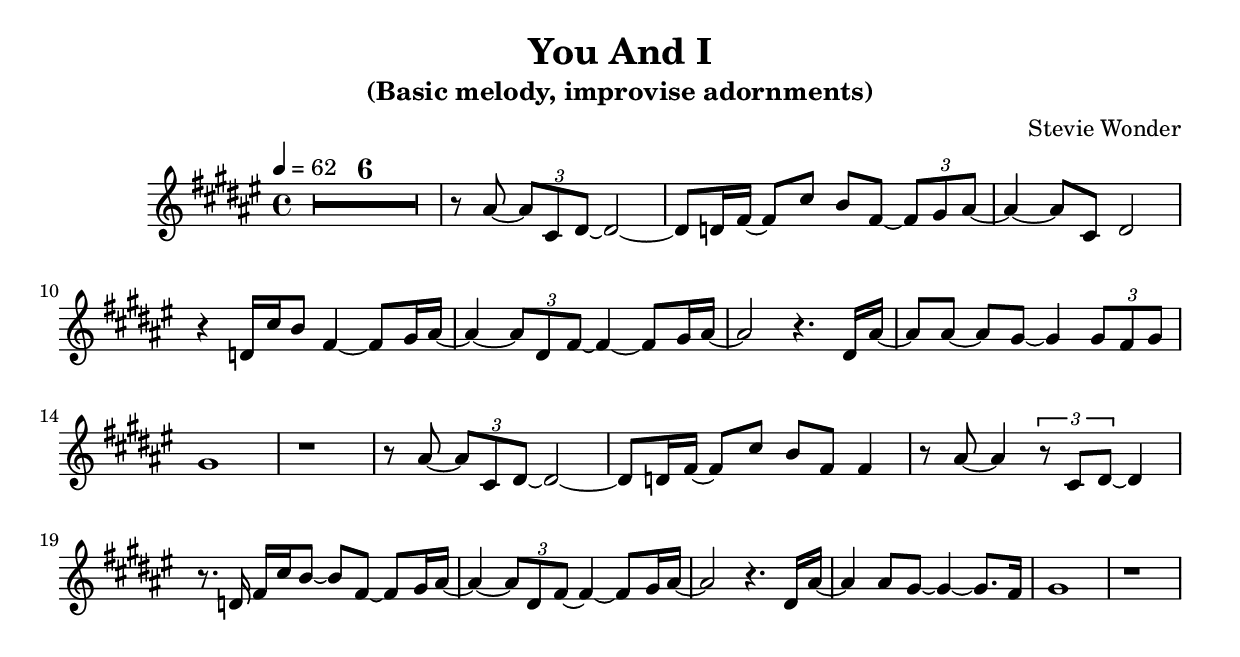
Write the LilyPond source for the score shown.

\version "2.16.0"

\header {
  title    = "You And I"
  subtitle = "(Basic melody, improvise adornments)"
  composer = "Stevie Wonder"
}

melody = \relative c'' {
  \clef treble
  \key fis \major
  \time 4/4
  \tempo 4 = 62

  \compressFullBarRests
  \override MultiMeasureRest #'expand-limit = #5

  % --- Introduction -----------------------------------------------------------

  % 1 ~ 0:00
  R1*6 |


  % --- First Verse ------------------------------------------------------------

  % 7 ~ 0:24
  r8 ais ~ \times 2/3 { ais cis,  dis ~ } dis2 ~ |

  % 8 ~ 0:28
  dis8 d16 fis ~ fis8 cis' b fis ~ \times 2/3 { fis gis ais ~ } |

  % 9 ~ 0:32
  ais4 ~ ais8 cis,8 dis2 ~ |

  % 10 ~ 0:35
  r4 d16 cis' b8 ~ fis4 ~ fis8 gis16 ais ~ |

  % 11 ~ 0:39
  ais4 ~ \times 2/3 { ais8 dis, fis ~ } fis4 ~ fis8 gis16 ais ~ |

  % 12 ~ 0:43
  ais2 r4. dis,16 ais' ~ |

  % 13 ~ 0:47
  ais8[ ais] ~ ais gis ~ gis4 \times 2/3 { gis8 fis gis } |

  % 14 ~ 0:51
  gis1 |

  % 15 ~ 0:55
  r1 |


  % --- Second Verse -----------------------------------------------------------


  % 16 ~ 0:59
  r8 ais8 ~ \times 2/3 { ais cis,  dis ~ } dis2 ~ |

  % 17 ~ 1:03
  dis8 d16 fis ~ fis8 cis' b fis fis4 |

  % 18 ~ 1:06
  r8 ais ~ ais4 \times 2/3 { r8 cis, dis8 ~ } dis4 ~ |

  % 19 ~ 1:10
  r8. d16 fis cis' b8 ~ b8 fis ~ fis8 gis16 ais ~ |

  % 20 ~ 1:14
  ais4 ~ \times 2/3 { ais8 dis, fis ~ } fis4 ~ fis8 gis16 ais ~ |

  % 21 ~ 1:18
  ais2 r4. dis,16 ais' ~ |

  % 22 ~ 1:22
  ais4 ais8 gis ~ gis4 ~ gis8. fis16  |

  % 23 ~ 1:26
  gis1 |

  % 24 ~ 1:30
  r1 |

}

\score {
  \new Staff \melody
}